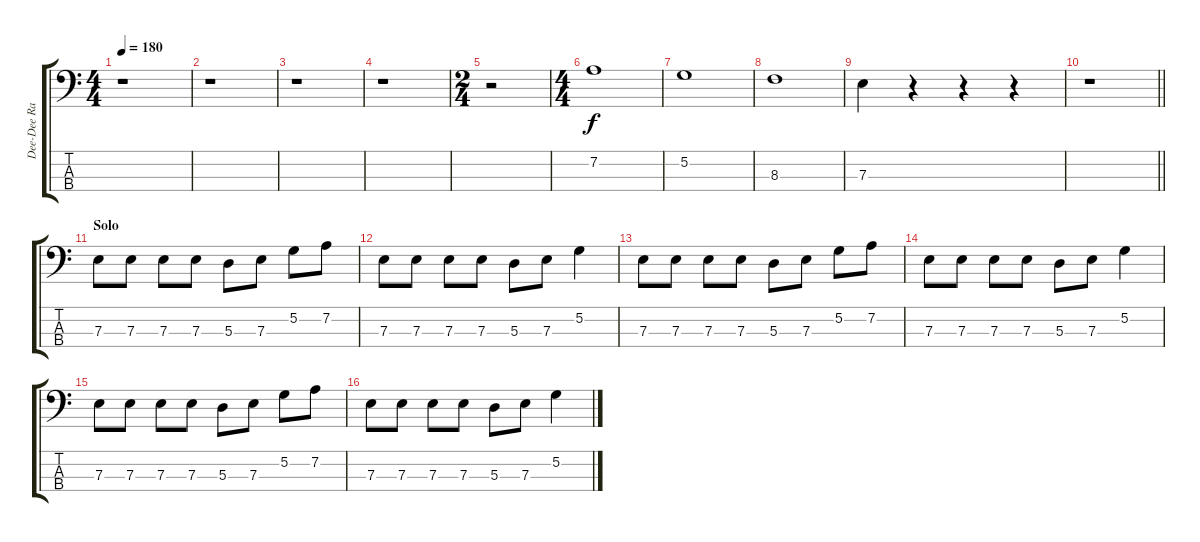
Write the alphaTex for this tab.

\track ("Dee-Dee Ramone" "Dee-Dee Ra") {instrument electricbassfinger}
\staff {score tabs}
\tuning (G2 D2 A1 E1) {hide}
\ts (4 4)
\tempo 180
\clef f4
\ks c
r.1{dy f} |
r.1 |
r.1 |
r.1 |
\ts (2 4)
r.2 |
\ts (4 4)
7.2.1 |
5.2.1 |
8.3.1 |
7.3.4 r.4 r.4 r.4 |
\barLineRight lightlight
r.1 |
\section ("" "Solo")
7.3.8 7.3.8 7.3.8 7.3.8 5.3.8 7.3.8 5.2.8 7.2.8 |
7.3.8 7.3.8 7.3.8 7.3.8 5.3.8 7.3.8 5.2.4 |
7.3.8 7.3.8 7.3.8 7.3.8 5.3.8 7.3.8 5.2.8 7.2.8 |
7.3.8 7.3.8 7.3.8 7.3.8 5.3.8 7.3.8 5.2.4 |
7.3.8 7.3.8 7.3.8 7.3.8 5.3.8 7.3.8 5.2.8 7.2.8 |
7.3.8 7.3.8 7.3.8 7.3.8 5.3.8 7.3.8 5.2.4
